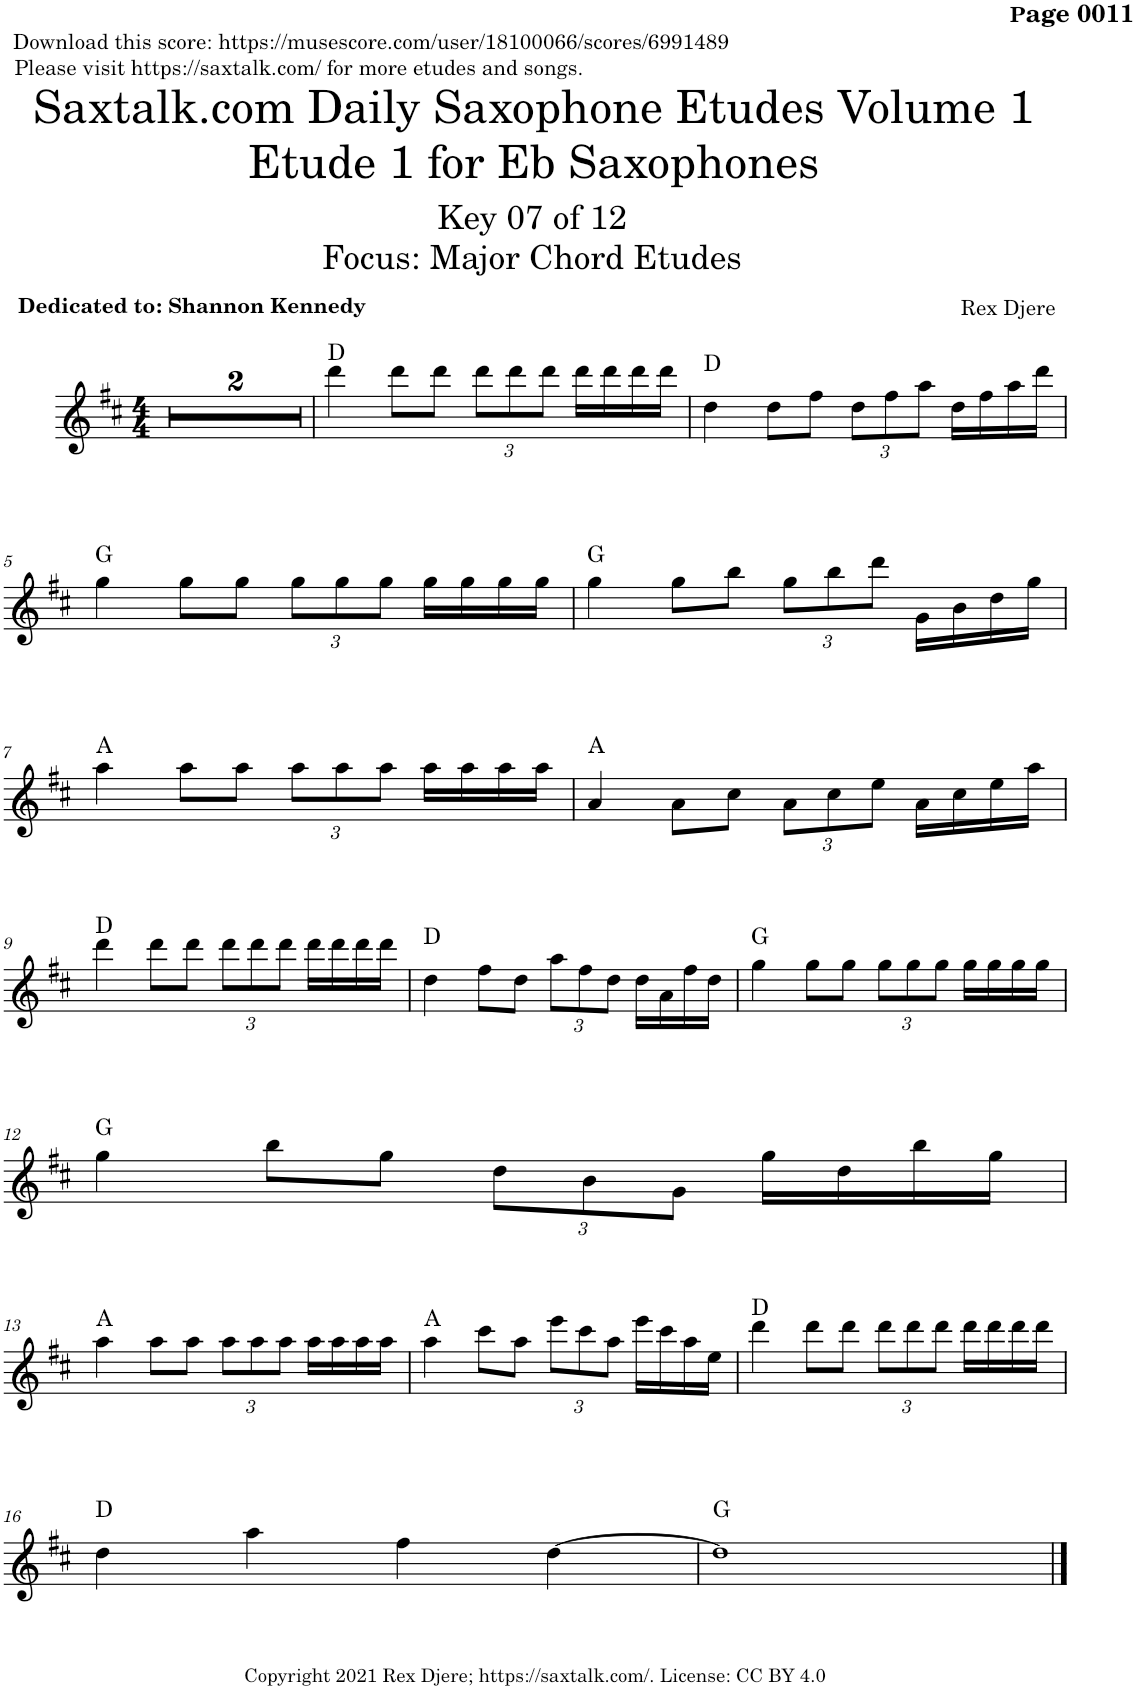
**kern	**harte
*part1	*part1
*staff1	*
*I"Alto Saxophone	*
*I'A. Sax.	*
*clefG2	*
*Trd5c9	*
*k[f#c#]	*
*M4/4	*
=1	=1
1r	.
=2	=2
1r	.
=3	=3
4ddd\	D:maj
8ddd\L	.
8ddd\J	.
*Xbrackettup	*
12ddd\L	.
12ddd\	.
12ddd\J	.
16ddd\LL	.
16ddd\	.
16ddd\	.
16ddd\JJ	.
=4	=4
4dd\	D:maj
8dd\L	.
8ff#\J	.
12dd\L	.
12ff#\	.
12aa\J	.
16dd\LL	.
16ff#\	.
16aa\	.
16ddd\JJ	.
!!LO:LB:g=z
=5	=5
4gg\	G:maj
8gg\L	.
8gg\J	.
12gg\L	.
12gg\	.
12gg\J	.
16gg\LL	.
16gg\	.
16gg\	.
16gg\JJ	.
=6	=6
4gg\	G:maj
8gg\L	.
8bb\J	.
12gg\L	.
12bb\	.
12ddd\J	.
16g\LL	.
16b\	.
16dd\	.
16gg\JJ	.
!!LO:LB:g=z
=7	=7
4aa\	A:maj
8aa\L	.
8aa\J	.
12aa\L	.
12aa\	.
12aa\J	.
16aa\LL	.
16aa\	.
16aa\	.
16aa\JJ	.
=8	=8
4a/	A:maj
8a\L	.
8cc#\J	.
12a\L	.
12cc#\	.
12ee\J	.
16a\LL	.
16cc#\	.
16ee\	.
16aa\JJ	.
!!LO:LB:g=z
=9	=9
4ddd\	D:maj
8ddd\L	.
8ddd\J	.
12ddd\L	.
12ddd\	.
12ddd\J	.
16ddd\LL	.
16ddd\	.
16ddd\	.
16ddd\JJ	.
=10	=10
4dd\	D:maj
8ff#\L	.
8dd\J	.
12aa\L	.
12ff#\	.
12dd\J	.
16dd\LL	.
16a\	.
16ff#\	.
16dd\JJ	.
=11	=11
4gg\	G:maj
8gg\L	.
8gg\J	.
12gg\L	.
12gg\	.
12gg\J	.
16gg\LL	.
16gg\	.
16gg\	.
16gg\JJ	.
!!LO:LB:g=z
=12	=12
4gg\	G:maj
8bb\L	.
8gg\J	.
12dd\L	.
12b\	.
12g\J	.
16gg\LL	.
16dd\	.
16bb\	.
16gg\JJ	.
!!LO:LB:g=z
=13	=13
4aa\	A:maj
8aa\L	.
8aa\J	.
12aa\L	.
12aa\	.
12aa\J	.
16aa\LL	.
16aa\	.
16aa\	.
16aa\JJ	.
=14	=14
4aa\	A:maj
8ccc#\L	.
8aa\J	.
12eee\L	.
12ccc#\	.
12aa\J	.
16eee\LL	.
16ccc#\	.
16aa\	.
16ee\JJ	.
=15	=15
4ddd\	D:maj
8ddd\L	.
8ddd\J	.
12ddd\L	.
12ddd\	.
12ddd\J	.
16ddd\LL	.
16ddd\	.
16ddd\	.
16ddd\JJ	.
!!LO:LB:g=z
=16	=16
4dd\	D:maj
4aa\	.
4ff#\	.
[4dd\	.
=	=
*-	*-
